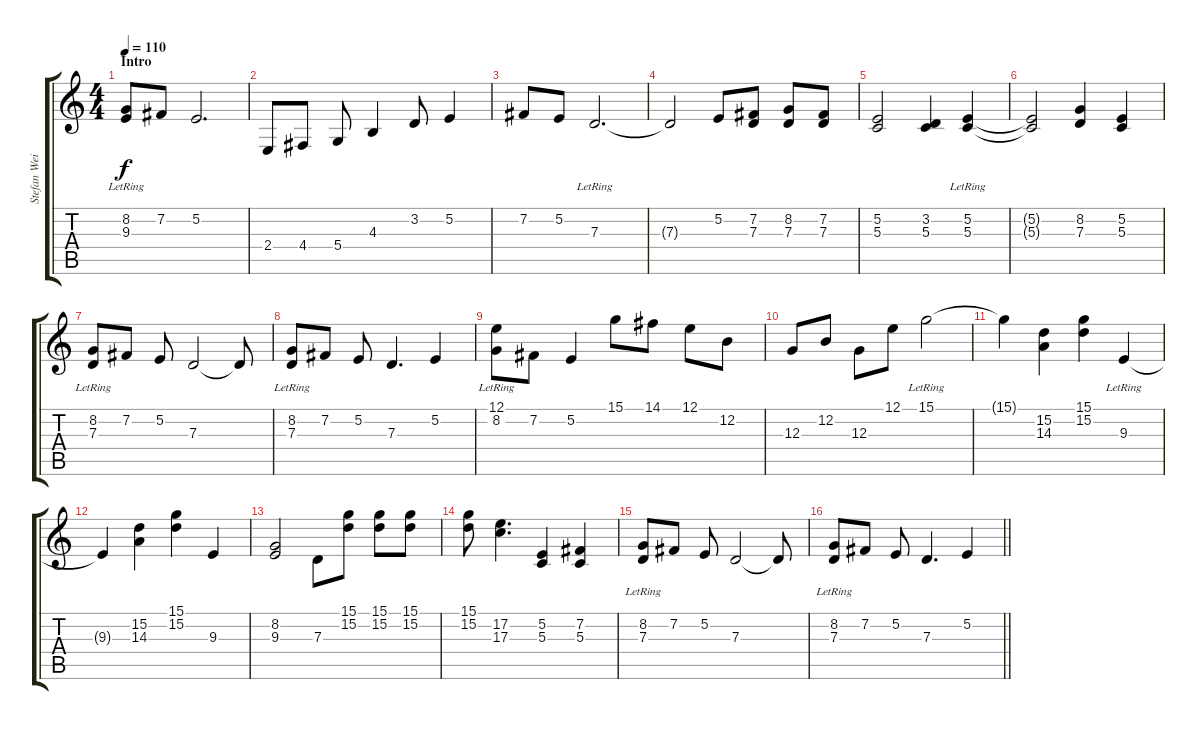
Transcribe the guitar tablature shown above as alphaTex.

\track ("Stefan Weiler - R Hand" "Stefan Wei") {instrument electricgrandpiano}
\staff {score tabs}
\tuning (E4 B3 G3 D3 A2 E2) {hide}
\ts (4 4)
\section ("" "Intro")
\tempo 110
\clef g2
\ks c
(8.2 9.3{lr}).8{dy f volume 10 instrument electricgrandpiano} 7.2.8 5.2.2{d} |
2.4.8 4.4.8 5.4.8 4.3.4 3.2.8 5.2.4 |
7.2.8 5.2.8 7.3{lr}.2{d} |
7.3{t}.2 5.2.8 (7.2 7.3).8 (8.2 7.3).8 (7.2 7.3).8 |
(5.2 5.3).2 (3.2 5.3).4 (5.2{lr} 5.3{lr}).4 |
(5.2{t} 5.3{t}).2 (8.2 7.3).4 (5.2 5.3).4 |
(8.2 7.3{lr}).8 7.2.8 5.2.8 7.3.2 7.3{t}.8 |
(8.2 7.3{lr}).8 7.2.8 5.2.8 7.3.4{d} 5.2.4 |
(12.1{lr} 8.2).8 7.2.8 5.2.4 15.1.8 14.1.8 12.1.8 12.2.8 |
12.3.8 12.2.8 12.3.8 12.1.8 15.1{lr}.2 |
15.1{t}.4 (15.2 14.3).4 (15.1 15.2).4 9.3{lr}.4 |
9.3{t}.4 (15.2 14.3).4 (15.1 15.2).4 9.3.4 |
(8.2 9.3).2 7.3.8 (15.1 15.2).8 (15.1 15.2).8 (15.1 15.2).8 |
(15.1 15.2).8 (17.2 17.3).4{d} (5.2 5.3).4 (7.2 5.3).4 |
(8.2 7.3{lr}).8 7.2.8 5.2.8 7.3.2 7.3{t}.8 |
\barLineRight lightlight
(8.2 7.3{lr}).8 7.2.8 5.2.8 7.3.4{d} 5.2.4
